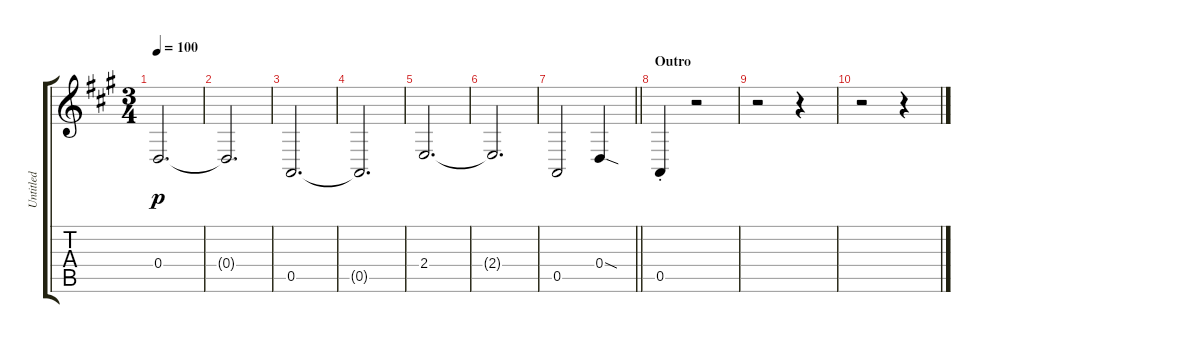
\track ("Untitled" "Untitled") {instrument baritonesax}
\staff {score tabs}
\tuning (E4 B3 G3 D3 A2 E2) {hide}
\ts (3 4)
\tempo 100
\clef g2
\ks a
0.4.2{d dy p} |
0.4{t}.2{d} |
0.5.2{d} |
0.5{t}.2{d} |
2.4.2{d} |
2.4{t}.2{d} |
\barLineRight lightlight
0.5.2 0.4{sod}.4 |
\section ("" "Outro")
0.5{st}.4 r.2 |
r.2 r.4 |
r.2 r.4
